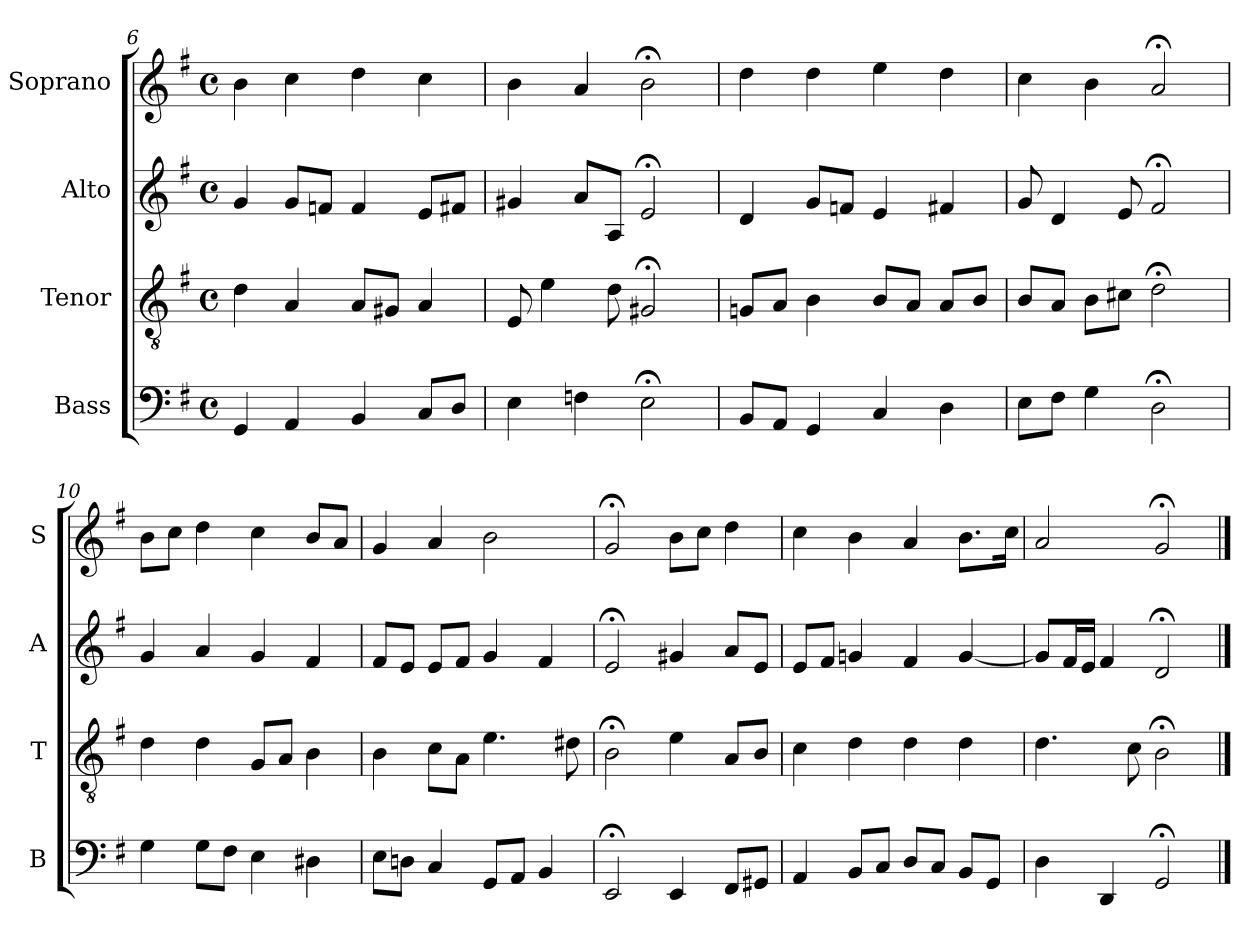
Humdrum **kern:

**kern	**kern	**kern	**kern
*part4	*part3	*part2	*part1
*staff4	*staff3	*staff2	*staff1
*I"Bass	*I"Tenor	*I"Alto	*I"Soprano
*I'B	*I'T	*I'A	*I'S
*clefF4	*clefGv2	*clefG2	*clefG2
*k[f#]	*k[f#]	*k[f#]	*k[f#]
*G:	*G:	*G:	*G:
*M4/4	*M4/4	*M4/4	*M4/4
*met(c)	*met(c)	*met(c)	*met(c)
=6	=6	=6	=6
4GG	4d	4g	4b
4AA	4A	8gL	4cc
.	.	8fnJ	.
4BB	8AL	4f	4dd
.	8G#XJ	.	.
8CL	4A	8eL	4cc
8DJ	.	8f#XJ	.
=7	=7	=7	=7
4E	8E	4g#X	4b
.	4e	.	.
4Fn	.	8aL	4a
.	8d	8AJ	.
2E;<	2G#X;<	2e;<	2b;<
=8	=8	=8	=8
8BBL	8GnL	4d	4dd
8AAJ	8AJ	.	.
4GG	4B	8gL	4dd
.	.	8fnJ	.
4C	8BL	4e	4ee
.	8AJ	.	.
4D	8AL	4f#X	4dd
.	8BJ	.	.
=9	=9	=9	=9
8EL	8BL	8g	4cc
8F#J	8AJ	4d	.
4G	8BL	.	4b
.	8c#XJ	8e	.
2D;<	2d;<	2f#;<	2a;<
=10	=10	=10	=10
4G	4d	4g	8bL
.	.	.	8ccJ
8GL	4d	4a	4dd
8F#J	.	.	.
4E	8GL	4g	4cc
.	8AJ	.	.
4D#X	4B	4f#	8bL
.	.	.	8aJ
=11	=11	=11	=11
8EL	4B	8f#L	4g
8DnJ	.	8eJ	.
4C	8cL	8eL	4a
.	8AJ	8f#J	.
8GGL	4.e	4g	2b
8AAJ	.	.	.
4BB	.	4f#	.
.	8d#X	.	.
=12	=12	=12	=12
2EE;<	2B;<	2e;<	2g;<
4EE	4e	4g#X	8bL
.	.	.	8ccJ
8FF#L	8AL	8aL	4dd
8GG#XJ	8BJ	8eJ	.
=13	=13	=13	=13
4AA	4c	8eL	4cc
.	.	8f#J	.
8BBL	4d	4gn	4b
8CJ	.	.	.
8DL	4d	4f#	4a
8CJ	.	.	.
8BBL	4d	[4g	8.bL
8GGJ	.	.	.
.	.	.	16ccJk
=14	=14	=14	=14
4D	4.d	8gL]	2a
.	.	16f#L	.
.	.	16eJJ	.
4DD	.	4f#	.
.	8c	.	.
2GG;<	2B;<	2d;<	2g;<
==	==	==	==
*-	*-	*-	*-
